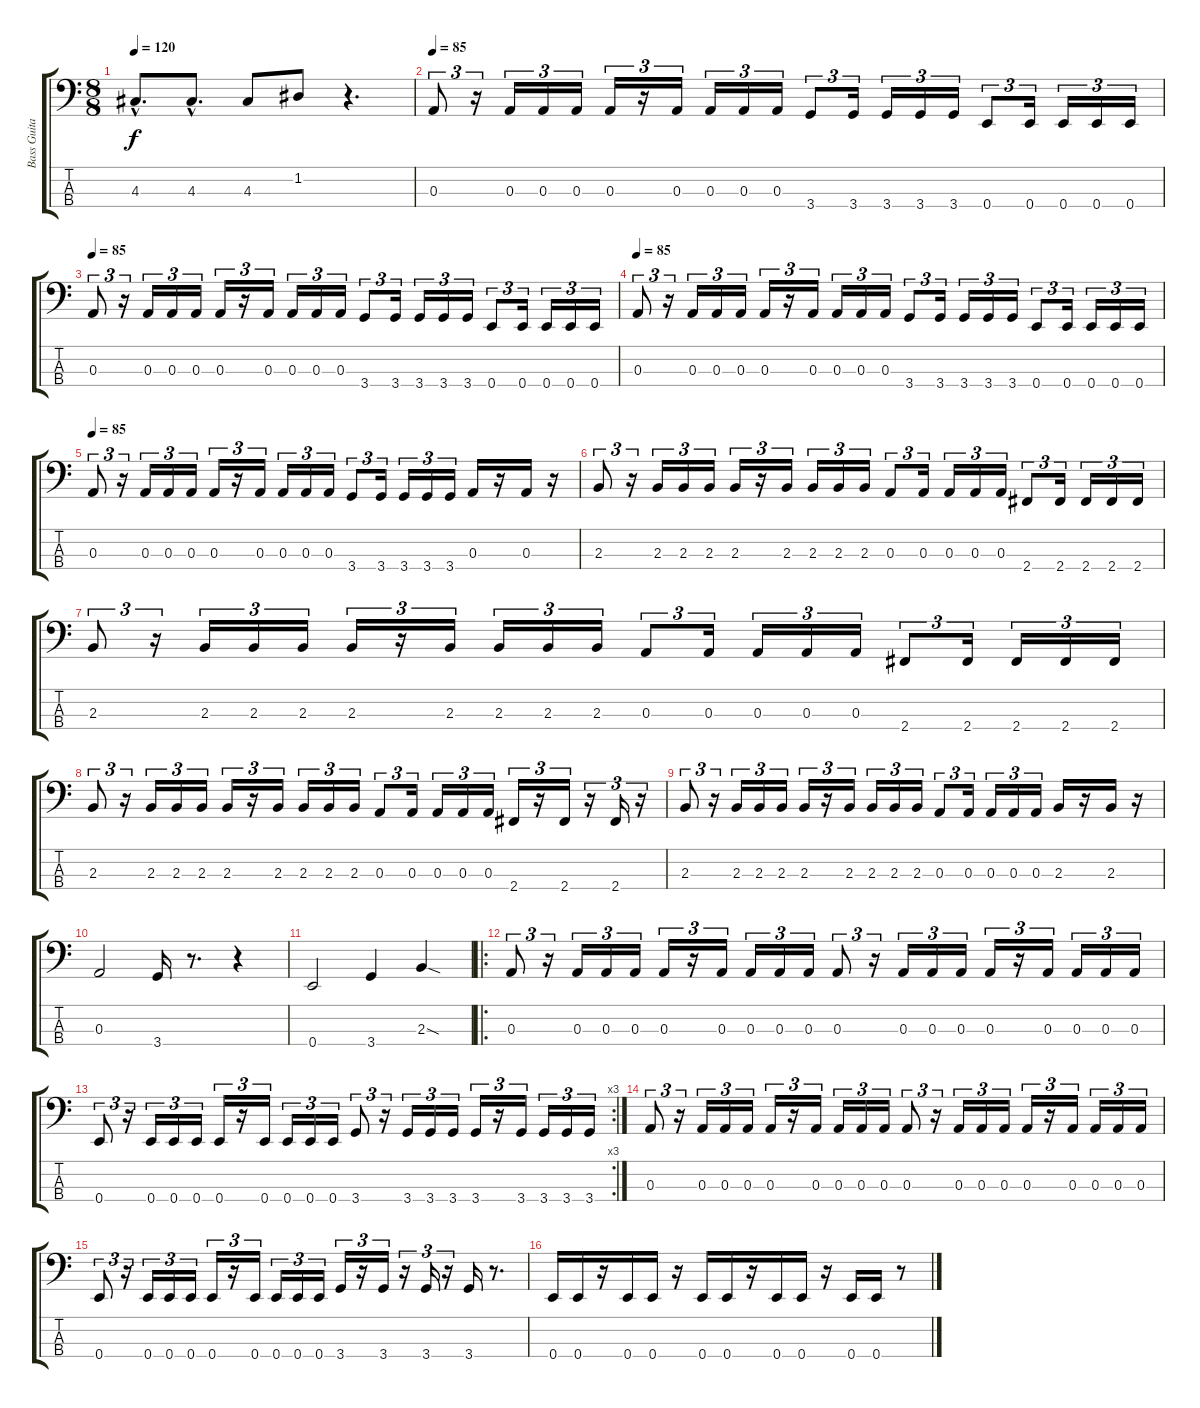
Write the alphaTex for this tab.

\track ("Bass Guitar" "Bass Guita") {instrument electricbassfinger}
\staff {score tabs}
\tuning (G2 D2 A1 E1) {hide}
\ts (8 8)
\tempo 120
\clef f4
\ks c
4.3{hac}.8{d dy f} 4.3{hac}.8{d} 4.3.8 1.2.8 r.4{d} |
\tempo 85
0.3.8{tu (3 2)} r.16{tu (3 2)} 0.3.16{tu (3 2)} 0.3.16{tu (3 2)} 0.3.16{tu (3 2)} 0.3.16{tu (3 2)} r.16{tu (3 2)} 0.3.16{tu (3 2)} 0.3.16{tu (3 2)} 0.3.16{tu (3 2)} 0.3.16{tu (3 2)} 3.4.8{tu (3 2)} 3.4.16{tu (3 2)} 3.4.16{tu (3 2)} 3.4.16{tu (3 2)} 3.4.16{tu (3 2)} 0.4.8{tu (3 2)} 0.4.16{tu (3 2)} 0.4.16{tu (3 2)} 0.4.16{tu (3 2)} 0.4.16{tu (3 2)} |
\tempo 85
0.3.8{tu (3 2)} r.16{tu (3 2)} 0.3.16{tu (3 2)} 0.3.16{tu (3 2)} 0.3.16{tu (3 2)} 0.3.16{tu (3 2)} r.16{tu (3 2)} 0.3.16{tu (3 2)} 0.3.16{tu (3 2)} 0.3.16{tu (3 2)} 0.3.16{tu (3 2)} 3.4.8{tu (3 2)} 3.4.16{tu (3 2)} 3.4.16{tu (3 2)} 3.4.16{tu (3 2)} 3.4.16{tu (3 2)} 0.4.8{tu (3 2)} 0.4.16{tu (3 2)} 0.4.16{tu (3 2)} 0.4.16{tu (3 2)} 0.4.16{tu (3 2)} |
\tempo 85
0.3.8{tu (3 2)} r.16{tu (3 2)} 0.3.16{tu (3 2)} 0.3.16{tu (3 2)} 0.3.16{tu (3 2)} 0.3.16{tu (3 2)} r.16{tu (3 2)} 0.3.16{tu (3 2)} 0.3.16{tu (3 2)} 0.3.16{tu (3 2)} 0.3.16{tu (3 2)} 3.4.8{tu (3 2)} 3.4.16{tu (3 2)} 3.4.16{tu (3 2)} 3.4.16{tu (3 2)} 3.4.16{tu (3 2)} 0.4.8{tu (3 2)} 0.4.16{tu (3 2)} 0.4.16{tu (3 2)} 0.4.16{tu (3 2)} 0.4.16{tu (3 2)} |
\tempo 85
0.3.8{tu (3 2)} r.16{tu (3 2)} 0.3.16{tu (3 2)} 0.3.16{tu (3 2)} 0.3.16{tu (3 2)} 0.3.16{tu (3 2)} r.16{tu (3 2)} 0.3.16{tu (3 2)} 0.3.16{tu (3 2)} 0.3.16{tu (3 2)} 0.3.16{tu (3 2)} 3.4.8{tu (3 2)} 3.4.16{tu (3 2)} 3.4.16{tu (3 2)} 3.4.16{tu (3 2)} 3.4.16{tu (3 2)} 0.3.16 r.16 0.3.16 r.16 |
2.3.8{tu (3 2)} r.16{tu (3 2)} 2.3.16{tu (3 2)} 2.3.16{tu (3 2)} 2.3.16{tu (3 2)} 2.3.16{tu (3 2)} r.16{tu (3 2)} 2.3.16{tu (3 2)} 2.3.16{tu (3 2)} 2.3.16{tu (3 2)} 2.3.16{tu (3 2)} 0.3.8{tu (3 2)} 0.3.16{tu (3 2)} 0.3.16{tu (3 2)} 0.3.16{tu (3 2)} 0.3.16{tu (3 2)} 2.4.8{tu (3 2)} 2.4.16{tu (3 2)} 2.4.16{tu (3 2)} 2.4.16{tu (3 2)} 2.4.16{tu (3 2)} |
2.3.8{tu (3 2)} r.16{tu (3 2)} 2.3.16{tu (3 2)} 2.3.16{tu (3 2)} 2.3.16{tu (3 2)} 2.3.16{tu (3 2)} r.16{tu (3 2)} 2.3.16{tu (3 2)} 2.3.16{tu (3 2)} 2.3.16{tu (3 2)} 2.3.16{tu (3 2)} 0.3.8{tu (3 2)} 0.3.16{tu (3 2)} 0.3.16{tu (3 2)} 0.3.16{tu (3 2)} 0.3.16{tu (3 2)} 2.4.8{tu (3 2)} 2.4.16{tu (3 2)} 2.4.16{tu (3 2)} 2.4.16{tu (3 2)} 2.4.16{tu (3 2)} |
2.3.8{tu (3 2)} r.16{tu (3 2)} 2.3.16{tu (3 2)} 2.3.16{tu (3 2)} 2.3.16{tu (3 2)} 2.3.16{tu (3 2)} r.16{tu (3 2)} 2.3.16{tu (3 2)} 2.3.16{tu (3 2)} 2.3.16{tu (3 2)} 2.3.16{tu (3 2)} 0.3.8{tu (3 2)} 0.3.16{tu (3 2)} 0.3.16{tu (3 2)} 0.3.16{tu (3 2)} 0.3.16{tu (3 2)} 2.4.16{tu (3 2)} r.16{tu (3 2)} 2.4.16{tu (3 2)} r.16{tu (3 2)} 2.4.16{tu (3 2)} r.16{tu (3 2)} |
2.3.8{tu (3 2)} r.16{tu (3 2)} 2.3.16{tu (3 2)} 2.3.16{tu (3 2)} 2.3.16{tu (3 2)} 2.3.16{tu (3 2)} r.16{tu (3 2)} 2.3.16{tu (3 2)} 2.3.16{tu (3 2)} 2.3.16{tu (3 2)} 2.3.16{tu (3 2)} 0.3.8{tu (3 2)} 0.3.16{tu (3 2)} 0.3.16{tu (3 2)} 0.3.16{tu (3 2)} 0.3.16{tu (3 2)} 2.3.16 r.16 2.3.16 r.16 |
0.3.2 3.4.16 r.8{d} r.4 |
0.4.2 3.4.4 2.3{sod}.4 |
\ro
0.3.8{tu (3 2)} r.16{tu (3 2)} 0.3.16{tu (3 2)} 0.3.16{tu (3 2)} 0.3.16{tu (3 2)} 0.3.16{tu (3 2)} r.16{tu (3 2)} 0.3.16{tu (3 2)} 0.3.16{tu (3 2)} 0.3.16{tu (3 2)} 0.3.16{tu (3 2)} 0.3.8{tu (3 2)} r.16{tu (3 2)} 0.3.16{tu (3 2)} 0.3.16{tu (3 2)} 0.3.16{tu (3 2)} 0.3.16{tu (3 2)} r.16{tu (3 2)} 0.3.16{tu (3 2)} 0.3.16{tu (3 2)} 0.3.16{tu (3 2)} 0.3.16{tu (3 2)} |
\rc 3
0.4.8{tu (3 2)} r.16{tu (3 2)} 0.4.16{tu (3 2)} 0.4.16{tu (3 2)} 0.4.16{tu (3 2)} 0.4.16{tu (3 2)} r.16{tu (3 2)} 0.4.16{tu (3 2)} 0.4.16{tu (3 2)} 0.4.16{tu (3 2)} 0.4.16{tu (3 2)} 3.4.8{tu (3 2)} r.16{tu (3 2)} 3.4.16{tu (3 2)} 3.4.16{tu (3 2)} 3.4.16{tu (3 2)} 3.4.16{tu (3 2)} r.16{tu (3 2)} 3.4.16{tu (3 2)} 3.4.16{tu (3 2)} 3.4.16{tu (3 2)} 3.4.16{tu (3 2)} |
0.3.8{tu (3 2)} r.16{tu (3 2)} 0.3.16{tu (3 2)} 0.3.16{tu (3 2)} 0.3.16{tu (3 2)} 0.3.16{tu (3 2)} r.16{tu (3 2)} 0.3.16{tu (3 2)} 0.3.16{tu (3 2)} 0.3.16{tu (3 2)} 0.3.16{tu (3 2)} 0.3.8{tu (3 2)} r.16{tu (3 2)} 0.3.16{tu (3 2)} 0.3.16{tu (3 2)} 0.3.16{tu (3 2)} 0.3.16{tu (3 2)} r.16{tu (3 2)} 0.3.16{tu (3 2)} 0.3.16{tu (3 2)} 0.3.16{tu (3 2)} 0.3.16{tu (3 2)} |
0.4.8{tu (3 2)} r.16{tu (3 2)} 0.4.16{tu (3 2)} 0.4.16{tu (3 2)} 0.4.16{tu (3 2)} 0.4.16{tu (3 2)} r.16{tu (3 2)} 0.4.16{tu (3 2)} 0.4.16{tu (3 2)} 0.4.16{tu (3 2)} 0.4.16{tu (3 2)} 3.4.16{tu (3 2)} r.16{tu (3 2)} 3.4.16{tu (3 2)} r.16{tu (3 2)} 3.4.16{tu (3 2)} r.16{tu (3 2)} 3.4.16 r.8{d} |
0.4.16 0.4.16 r.16 0.4.16 0.4.16 r.16 0.4.16 0.4.16 r.16 0.4.16 0.4.16 r.16 0.4.16 0.4.16 r.8
